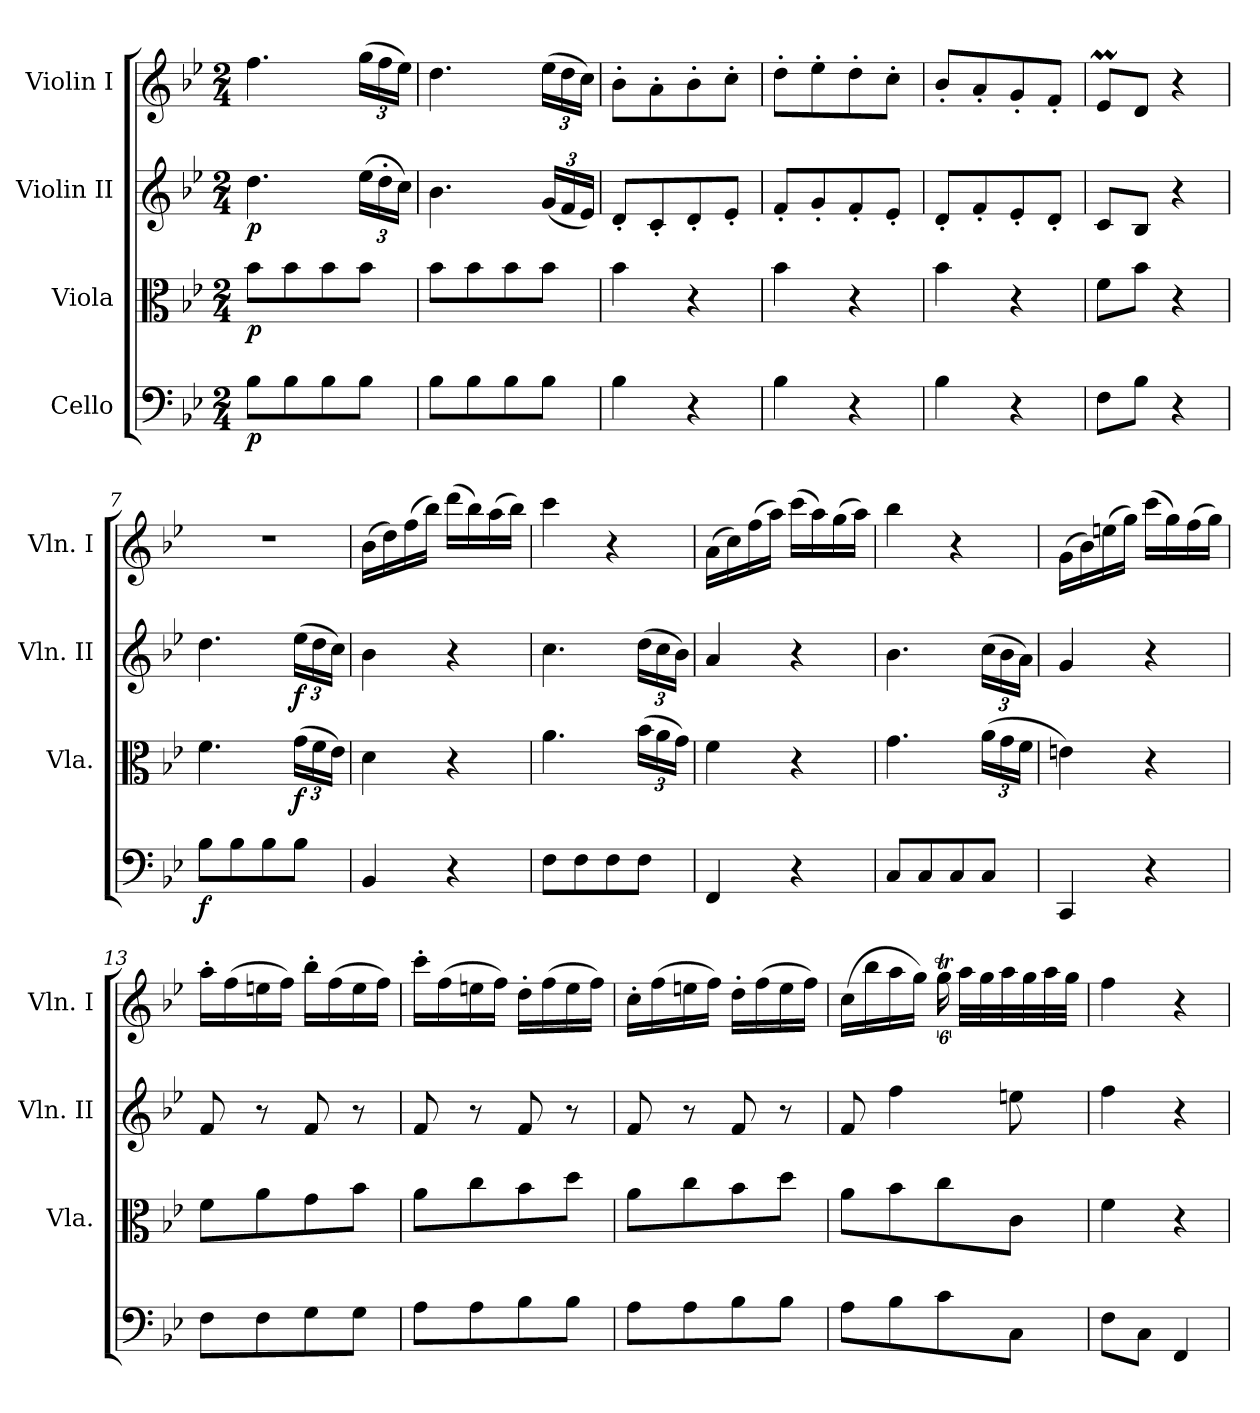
**kern	**dynam	**kern	**dynam	**kern	**dynam	**kern	**dynam
*part4	*part4	*part3	*part3	*part2	*part2	*part1	*part1
*staff4	*staff4	*staff3	*staff3	*staff2	*staff2	*staff1	*staff1
*I"Cello	*	*I"Viola	*	*I"Violin II	*	*I"Violin I	*
*	*	*I'Vla.	*	*I'Vln. II	*	*I'Vln. I	*
*clefF4	*	*clefC3	*	*clefG2	*	*clefG2	*
*k[b-e-]	*	*k[b-e-]	*	*k[b-e-]	*	*k[b-e-]	*
*B-:	*	*B-:	*	*B-:	*	*B-:	*
*M2/4	*	*M2/4	*	*M2/4	*	*M2/4	*
=1	=1	=1	=1	=1	=1	=1	=1
!	!LO:DY:b	!	!LO:DY:b	!	!LO:DY:b	!	!LO:DY:a
8B-\L	p	8b-\L	p	4.dd\	p	4.ff\	Presto
8B-\	.	8b-\	.	.	.	.	.
8B-\	.	8b-\	.	.	.	.	.
8B-\J	.	8b-\J	.	(>24ee-\LL	.	(>24gg\LL	.
.	.	.	.	24dd'\	.	24ff\	.
.	.	.	.	24cc\JJ)	.	24ee-\JJ)	.
=2	=2	=2	=2	=2	=2	=2	=2
8B-\L	.	8b-\L	.	4.b-\	.	4.dd\	.
8B-\	.	8b-\	.	.	.	.	.
8B-\	.	8b-\	.	.	.	.	.
8B-\J	.	8b-\J	.	(<24g/LL	.	(>24ee-\LL	.
.	.	.	.	24f/	.	24dd\	.
.	.	.	.	24e-/JJ)	.	24cc\JJ)	.
=3	=3	=3	=3	=3	=3	=3	=3
4B-\	.	4b-\	.	8d'/L	.	8b-'\L	.
.	.	.	.	8c'/	.	8a'\	.
4r	.	4r	.	8d'/	.	8b-'\	.
.	.	.	.	8e-'/J	.	8cc'\J	.
=4	=4	=4	=4	=4	=4	=4	=4
4B-\	.	4b-\	.	8f'/L	.	8dd'\L	.
.	.	.	.	8g'/	.	8ee-'\	.
4r	.	4r	.	8f'/	.	8dd'\	.
.	.	.	.	8e-'/J	.	8cc'\J	.
=5	=5	=5	=5	=5	=5	=5	=5
4B-\	.	4b-\	.	8d'/L	.	8b-'/L	.
.	.	.	.	8f'/	.	8a'/	.
4r	.	4r	.	8e-'/	.	8g'/	.
.	.	.	.	8d'/J	.	8f'/J	.
=6	=6	=6	=6	=6	=6	=6	=6
8F\L	.	8f\L	.	8c/L	.	8e-M/L	.
8B-\J	.	8b-\J	.	8B-/J	.	8d/J	.
4r	.	4r	.	4r	.	4r	.
!!LO:LB:g=z
=7	=7	=7	=7	=7	=7	=7	=7
!	!LO:DY:b	!	!	!	!	!	!
8B-\L	f	4.f\	.	4.dd\	.	2r	.
8B-\	.	.	.	.	.	.	.
8B-\	.	.	.	.	.	.	.
!	!	!	!LO:DY:b	!	!LO:DY:b	!	!
8B-\J	.	(>24g\LL	f	(>24ee-\LL	f	.	.
.	.	24f\	.	24dd\	.	.	.
.	.	24e-\JJ)	.	24cc\JJ)	.	.	.
=8	=8	=8	=8	=8	=8	=8	=8
4BB-/	.	4d\	.	4b-\	.	(>16b-\LL	.
.	.	.	.	.	.	16dd\)	.
.	.	.	.	.	.	(>16ff\	.
.	.	.	.	.	.	16bb-\JJ)	.
4r	.	4r	.	4r	.	(>16ddd\LL	.
.	.	.	.	.	.	16bb-\)	.
.	.	.	.	.	.	(>16aa\	.
.	.	.	.	.	.	16bb-\JJ)	.
=9	=9	=9	=9	=9	=9	=9	=9
8F\L	.	4.a\	.	4.cc\	.	4ccc\	.
8F\	.	.	.	.	.	.	.
8F\	.	.	.	.	.	4r	.
8F\J	.	(>24b-\LL	.	(>24dd\LL	.	.	.
.	.	24a\	.	24cc\	.	.	.
.	.	24g\JJ)	.	24b-\JJ)	.	.	.
=10	=10	=10	=10	=10	=10	=10	=10
4FF/	.	4f\	.	4a/	.	(>16a\LL	.
.	.	.	.	.	.	16cc\)	.
.	.	.	.	.	.	(>16ff\	.
.	.	.	.	.	.	16aa\JJ)	.
4r	.	4r	.	4r	.	(>16ccc\LL	.
.	.	.	.	.	.	16aa\)	.
.	.	.	.	.	.	(>16gg\	.
.	.	.	.	.	.	16aa\JJ)	.
=11	=11	=11	=11	=11	=11	=11	=11
8C/L	.	4.g\	.	4.b-\	.	4bb-\	.
8C/	.	.	.	.	.	.	.
8C/	.	.	.	.	.	4r	.
8C/J	.	(>24a\LL	.	(>24cc\LL	.	.	.
.	.	24g\	.	24b-\	.	.	.
.	.	24f\JJ	.	24a\JJ)	.	.	.
=12	=12	=12	=12	=12	=12	=12	=12
4CC/	.	4en\)	.	4g/	.	(>16g\LL	.
.	.	.	.	.	.	16b-\)	.
.	.	.	.	.	.	(>16een\	.
.	.	.	.	.	.	16gg\JJ)	.
4r	.	4r	.	4r	.	(>16ccc\LL	.
.	.	.	.	.	.	16gg\)	.
.	.	.	.	.	.	(>16ff\	.
.	.	.	.	.	.	16gg\JJ)	.
!!LO:LB:g=z
=13	=13	=13	=13	=13	=13	=13	=13
8F\L	.	8f\L	.	8f/	.	16aa'\LL	.
.	.	.	.	.	.	(>16ff\	.
8F\	.	8a\	.	8r	.	16een\	.
.	.	.	.	.	.	16ff\JJ)	.
8G\	.	8g\	.	8f/	.	16bb-'\LL	.
.	.	.	.	.	.	(>16ff\	.
8G\J	.	8b-\J	.	8r	.	16ee\	.
.	.	.	.	.	.	16ff\JJ)	.
=14	=14	=14	=14	=14	=14	=14	=14
8A\L	.	8a\L	.	8f/	.	16ccc'\LL	.
.	.	.	.	.	.	(>16ff\	.
8A\	.	8cc\	.	8r	.	16een\	.
.	.	.	.	.	.	16ff\JJ)	.
8B-\	.	8b-\	.	8f/	.	16dd'\LL	.
.	.	.	.	.	.	(>16ff\	.
8B-\J	.	8dd\J	.	8r	.	16ee\	.
.	.	.	.	.	.	16ff\JJ)	.
=15	=15	=15	=15	=15	=15	=15	=15
8A\L	.	8a\L	.	8f/	.	16cc'\LL	.
.	.	.	.	.	.	(>16ff\	.
8A\	.	8cc\	.	8r	.	16een\	.
.	.	.	.	.	.	16ff\JJ)	.
8B-\	.	8b-\	.	8f/	.	16dd'\LL	.
.	.	.	.	.	.	(>16ff\	.
8B-\J	.	8dd\J	.	8r	.	16ee\	.
.	.	.	.	.	.	16ff\JJ)	.
=16	=16	=16	=16	=16	=16	=16	=16
*	*	*	*	*	*	*^	*
8A\L	.	8a\L	.	8f/	.	(>16cc\LL	4ryy	.
.	.	.	.	.	.	16bb-\	.	.
8B-\	.	8b-\	.	4ff\	.	16aa\	.	.
.	.	.	.	.	.	16gg\JJ)	.	.
8c\	.	8cc\	.	.	.	4ggT\	96%5gg\	.
.	.	.	.	.	.	.	32aa\LLL	.
.	.	.	.	.	.	.	32gg\	.
.	.	.	.	.	.	.	32aa\	.
8C\J	.	8c\J	.	8een\	.	.	.	.
.	.	.	.	.	.	.	32gg\	.
.	.	.	.	.	.	.	32aa\	.
.	.	.	.	.	.	.	32gg\JJJ	.
.	.	.	.	.	.	.	96ryy	.
*	*	*	*	*	*	*v	*v	*
=17	=17	=17	=17	=17	=17	=17	=17
8F\L	.	4f\	.	4ff\	.	4ff\	.
8C\J	.	.	.	.	.	.	.
4FF/	.	4r	.	4r	.	4r	.
=	=	=	=	=	=	=	=
*-	*-	*-	*-	*-	*-	*-	*-
